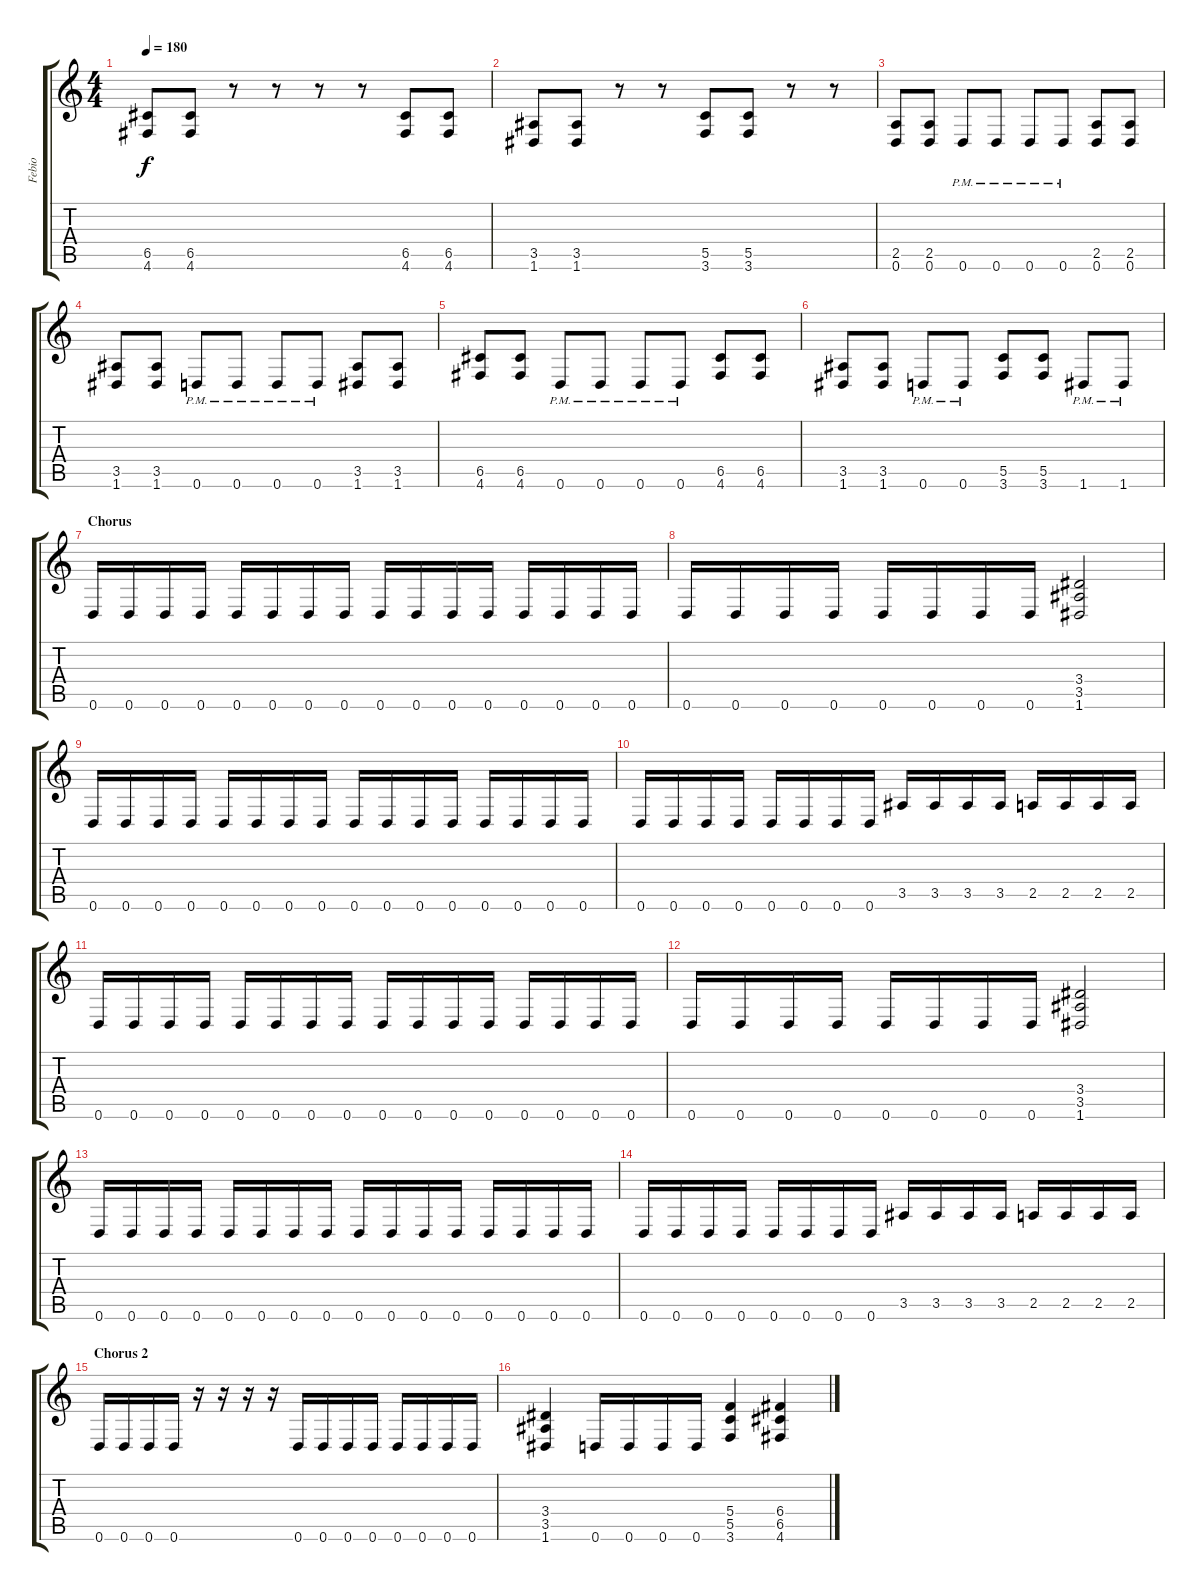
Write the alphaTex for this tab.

\track ("Febio" "Febio") {instrument distortionguitar}
\staff {score tabs}
\tuning (D4 A3 F3 C3 G2 D2) {hide}
\ts (4 4)
\tempo 180
\clef g2
\ks c
(6.5 4.6).8{dy f} (6.5 4.6).8 r.8 r.8 r.8 r.8 (6.5 4.6).8 (6.5 4.6).8 |
(3.5 1.6).8 (3.5 1.6).8 r.8 r.8 (5.5 3.6).8 (5.5 3.6).8 r.8 r.8 |
(2.5 0.6).8 (2.5 0.6).8 0.6{pm}.8 0.6{pm}.8 0.6{pm}.8 0.6{pm}.8 (2.5 0.6).8 (2.5 0.6).8 |
(3.5 1.6).8 (3.5 1.6).8 0.6{pm}.8 0.6{pm}.8 0.6{pm}.8 0.6{pm}.8 (3.5 1.6).8 (3.5 1.6).8 |
(6.5 4.6).8 (6.5 4.6).8 0.6{pm}.8 0.6{pm}.8 0.6{pm}.8 0.6{pm}.8 (6.5 4.6).8 (6.5 4.6).8 |
(3.5 1.6).8 (3.5 1.6).8 0.6{pm}.8 0.6{pm}.8 (5.5 3.6).8 (5.5 3.6).8 1.6{pm}.8 1.6{pm}.8 |
\section ("" "Chorus")
0.6.16 0.6.16 0.6.16 0.6.16 0.6.16 0.6.16 0.6.16 0.6.16 0.6.16 0.6.16 0.6.16 0.6.16 0.6.16 0.6.16 0.6.16 0.6.16 |
0.6.16 0.6.16 0.6.16 0.6.16 0.6.16 0.6.16 0.6.16 0.6.16 (3.4 3.5 1.6).2 |
0.6.16 0.6.16 0.6.16 0.6.16 0.6.16 0.6.16 0.6.16 0.6.16 0.6.16 0.6.16 0.6.16 0.6.16 0.6.16 0.6.16 0.6.16 0.6.16 |
0.6.16 0.6.16 0.6.16 0.6.16 0.6.16 0.6.16 0.6.16 0.6.16 3.5.16 3.5.16 3.5.16 3.5.16 2.5.16 2.5.16 2.5.16 2.5.16 |
0.6.16 0.6.16 0.6.16 0.6.16 0.6.16 0.6.16 0.6.16 0.6.16 0.6.16 0.6.16 0.6.16 0.6.16 0.6.16 0.6.16 0.6.16 0.6.16 |
0.6.16 0.6.16 0.6.16 0.6.16 0.6.16 0.6.16 0.6.16 0.6.16 (3.4 3.5 1.6).2 |
0.6.16 0.6.16 0.6.16 0.6.16 0.6.16 0.6.16 0.6.16 0.6.16 0.6.16 0.6.16 0.6.16 0.6.16 0.6.16 0.6.16 0.6.16 0.6.16 |
0.6.16 0.6.16 0.6.16 0.6.16 0.6.16 0.6.16 0.6.16 0.6.16 3.5.16 3.5.16 3.5.16 3.5.16 2.5.16 2.5.16 2.5.16 2.5.16 |
\section ("" "Chorus 2")
0.6.16 0.6.16 0.6.16 0.6.16 r.16 r.16 r.16 r.16 0.6.16 0.6.16 0.6.16 0.6.16 0.6.16 0.6.16 0.6.16 0.6.16 |
(3.4 3.5 1.6).4 0.6.16 0.6.16 0.6.16 0.6.16 (5.4 5.5 3.6).4 (6.4 6.5 4.6).4
